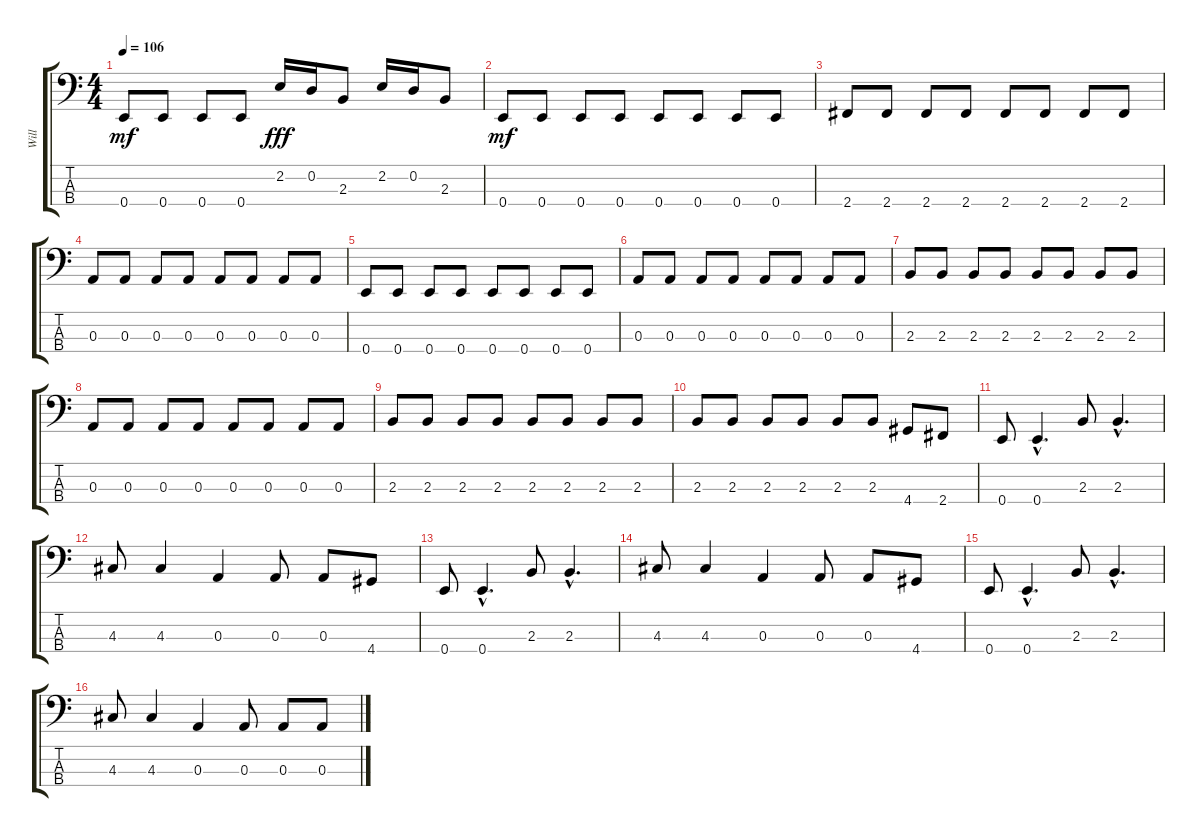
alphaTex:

\track ("Will" "Will") {instrument electricbassfinger}
\staff {score tabs}
\tuning (G2 D2 A1 E1) {hide}
\ts (4 4)
\tempo 106
\clef f4
\ks c
0.4.8{dy mf} 0.4.8 0.4.8 0.4.8 2.2.16{dy fff} 0.2.16 2.3.8 2.2.16 0.2.16 2.3.8 |
0.4.8{dy mf} 0.4.8 0.4.8 0.4.8 0.4.8 0.4.8 0.4.8 0.4.8 |
2.4.8 2.4.8 2.4.8 2.4.8 2.4.8 2.4.8 2.4.8 2.4.8 |
0.3.8 0.3.8 0.3.8 0.3.8 0.3.8 0.3.8 0.3.8 0.3.8 |
0.4.8 0.4.8 0.4.8 0.4.8 0.4.8 0.4.8 0.4.8 0.4.8 |
0.3.8 0.3.8 0.3.8 0.3.8 0.3.8 0.3.8 0.3.8 0.3.8 |
2.3.8 2.3.8 2.3.8 2.3.8 2.3.8 2.3.8 2.3.8 2.3.8 |
0.3.8 0.3.8 0.3.8 0.3.8 0.3.8 0.3.8 0.3.8 0.3.8 |
2.3.8 2.3.8 2.3.8 2.3.8 2.3.8 2.3.8 2.3.8 2.3.8 |
2.3.8 2.3.8 2.3.8 2.3.8 2.3.8 2.3.8 4.4.8 2.4.8 |
0.4.8 0.4{hac}.4{d} 2.3.8 2.3{hac}.4{d} |
4.3.8 4.3.4 0.3.4 0.3.8 0.3.8 4.4.8 |
0.4.8 0.4{hac}.4{d} 2.3.8 2.3{hac}.4{d} |
4.3.8 4.3.4 0.3.4 0.3.8 0.3.8 4.4.8 |
0.4.8 0.4{hac}.4{d} 2.3.8 2.3{hac}.4{d} |
4.3.8 4.3.4 0.3.4 0.3.8 0.3.8 0.3.8
